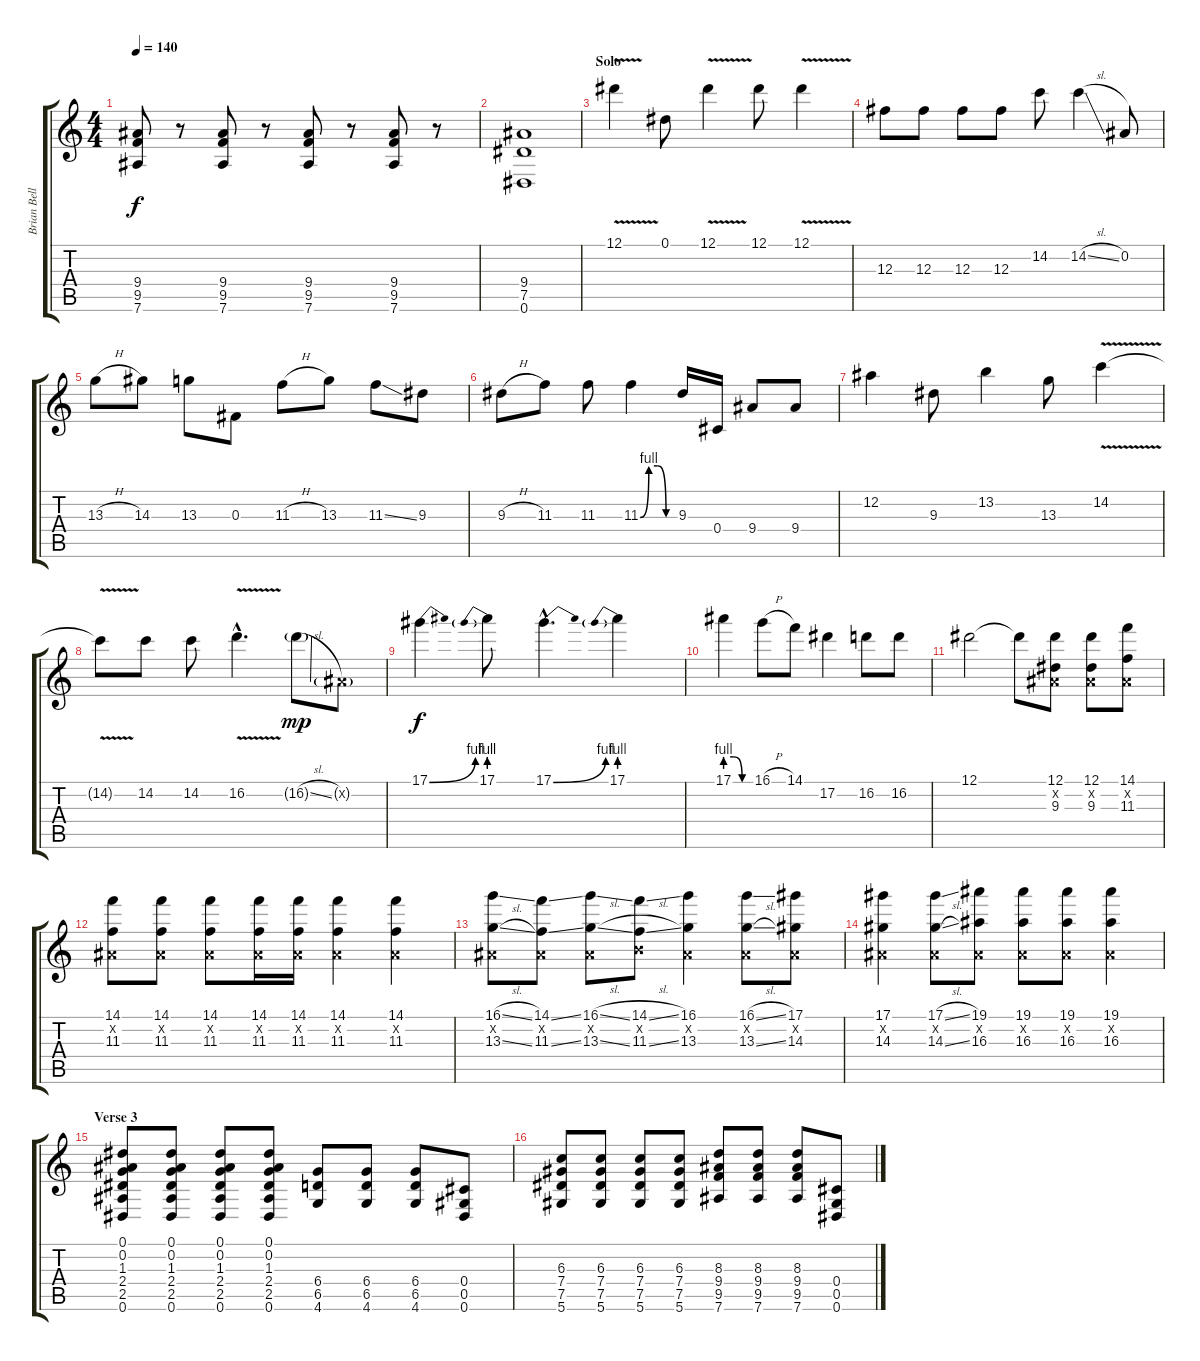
\track ("Brian Bell - Guitar" "Brian Bell") {instrument overdrivenguitar}
\staff {score tabs}
\tuning (Eb4 Bb3 Gb3 Db3 Ab2 Eb2) {hide}
\ts (4 4)
\tempo 140
\clef g2
\ks c
(9.4 9.5 7.6).8{dy f} r.8 (9.4 9.5 7.6).8 r.8 (9.4 9.5 7.6).8 r.8 (9.4 9.5 7.6).8 r.8 |
(9.4 7.5 0.6).1 |
\section ("" "Solo")
12.1{v}.4 0.1.8 12.1{v}.4 12.1.8 12.1{v}.4 |
12.3.8 12.3.8 12.3.8 12.3.8 14.2.8 14.2{sl}.4 0.2.8 |
13.3{h}.8 14.3.8 13.3.8 0.3.8 11.3{h}.8 13.3.8 11.3{ss}.8 9.3.8 |
9.3{h}.8 11.3.8 11.3.8 11.3{be (custom 0 0 15 4 30 4 45 0 60 0)}.4 9.3.16 0.4.16 9.4.8 9.4.8 |
12.2.4 9.3.8 13.2.4 13.3.8 14.2{v}.4 |
14.2{t}.8 14.2.8 14.2.8 16.2{v hac}.4{d} 16.2{sl g}.8{dy mp} 0.2{g x}.8 |
17.1{be (bend 0 0 60 4)}.4{dy f} 17.1{be (prebend 0 4 60 4)}.8 17.1{be (bend 0 0 60 4) hac}.4{d} 17.1{be (prebend 0 4 60 4)}.4 |
17.1{be (custom 0 4 20 4 40 0 60 0)}.4 16.1{h}.8 14.1.8 17.2.4 16.2.8 16.2.8 |
12.1.2 12.1{t}.8 (12.1 0.2{x} 9.3).8 (12.1 0.2{x} 9.3).8 (14.1 0.2{x} 11.3).8 |
(14.1 0.2{x} 11.3).8 (14.1 0.2{x} 11.3).8 (14.1 0.2{x} 11.3).8 (14.1 0.2{x} 11.3).16 (14.1 0.2{x} 11.3).16 (14.1 0.2{x} 11.3).4 (14.1 0.2{x} 11.3).4 |
(16.1{sl} 0.2{x} 13.3{sl}).8 (14.1{ss} 0.2{x} 11.3{ss}).8 (16.1{sl} 0.2{x} 13.3{sl}).8 (14.1{sl} 1.2{x} 11.3{sl}).8 (16.1 0.2{x} 13.3).4 (16.1{sl} 0.2{x} 13.3{sl}).8 (17.1 0.2{x} 14.3).8 |
(17.1 0.2{x} 14.3).4 (17.1{sl} 0.2{x} 14.3{sl}).8 (19.1 0.2{x} 16.3).8 (19.1 0.2{x} 16.3).8 (19.1 0.2{x} 16.3).8 (19.1 0.2{x} 16.3).4 |
\section ("" "Verse 3")
(0.1 0.2 1.3 2.4 2.5 0.6).8 (0.1 0.2 1.3 2.4 2.5 0.6).8 (0.1 0.2 1.3 2.4 2.5 0.6).8 (0.1 0.2 1.3 2.4 2.5 0.6).8 (6.4 6.5 4.6).8 (6.4 6.5 4.6).8 (6.4 6.5 4.6).8 (0.4 0.5 0.6).8 |
(6.3 7.4 7.5 5.6).8 (6.3 7.4 7.5 5.6).8 (6.3 7.4 7.5 5.6).8 (6.3 7.4 7.5 5.6).8 (8.3 9.4 9.5 7.6).8 (8.3 9.4 9.5 7.6).8 (8.3 9.4 9.5 7.6).8 (0.4 0.5 0.6).8
